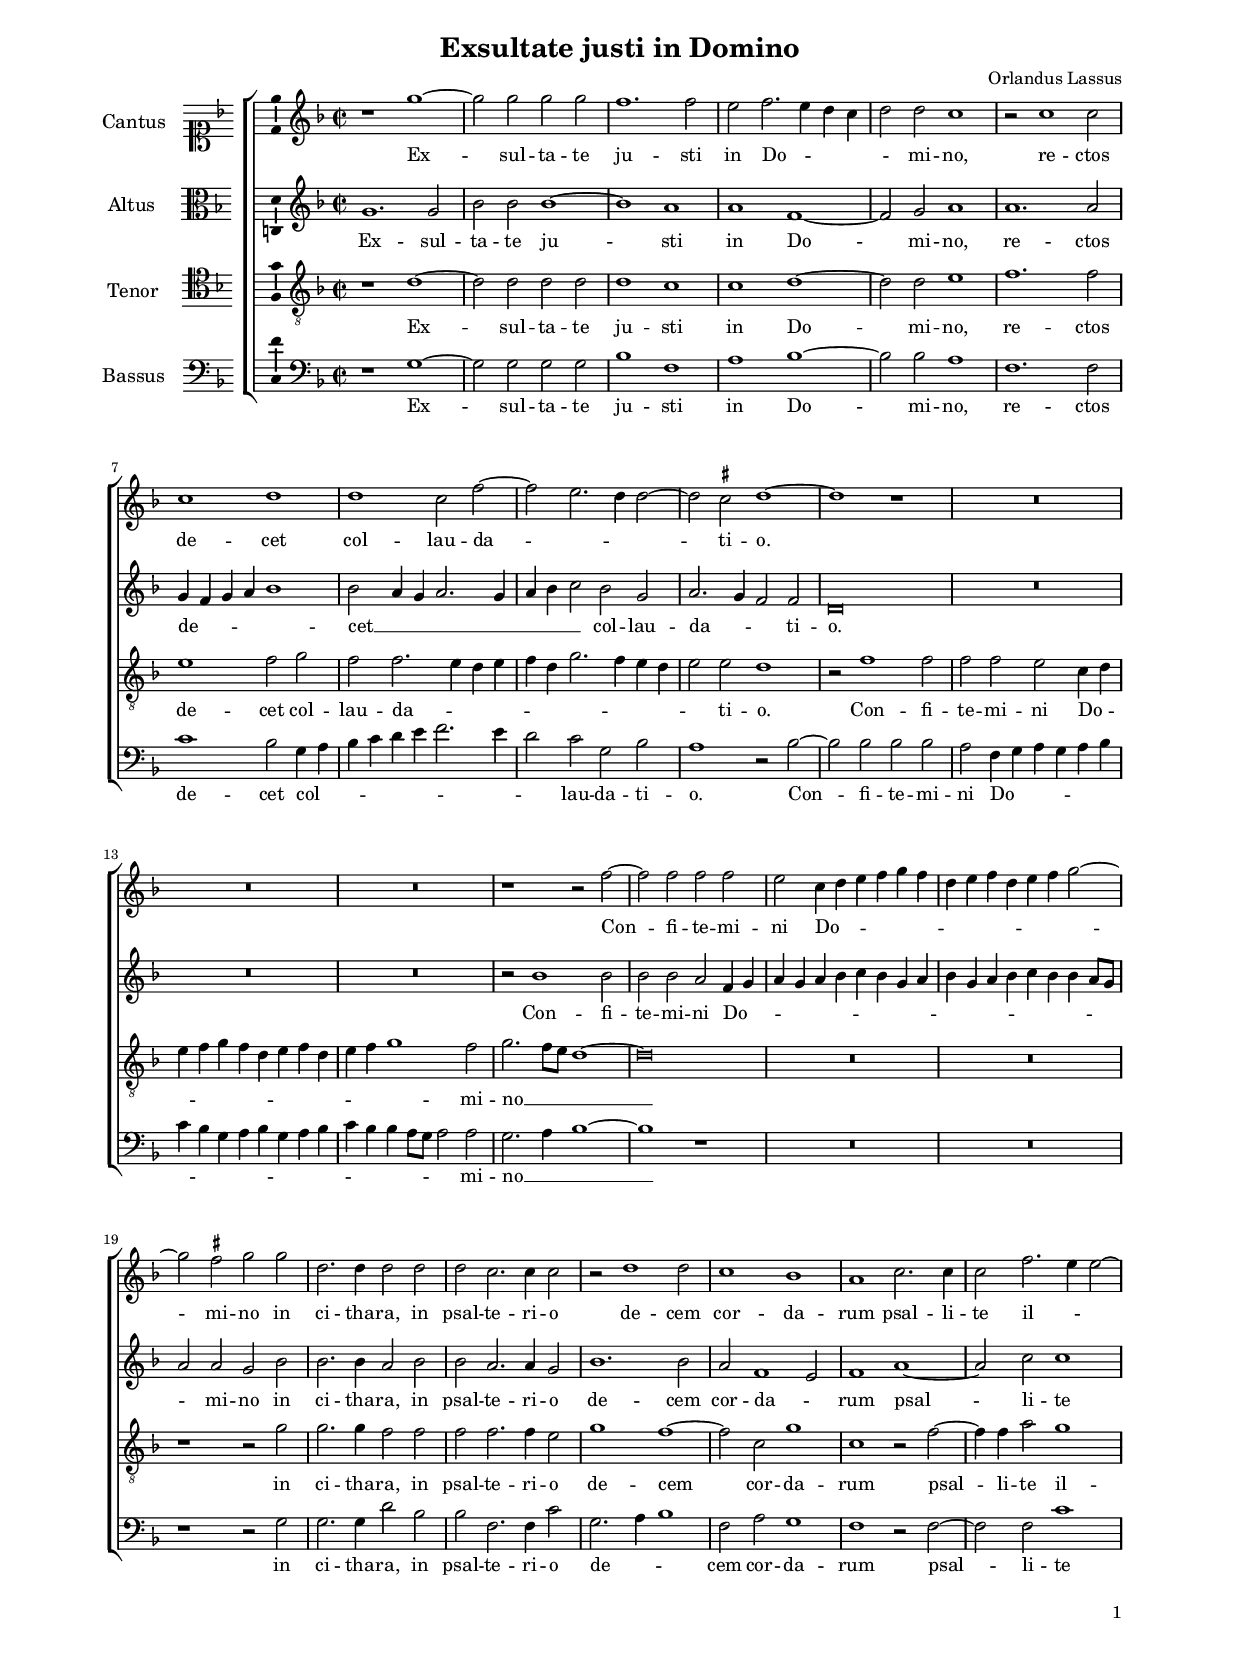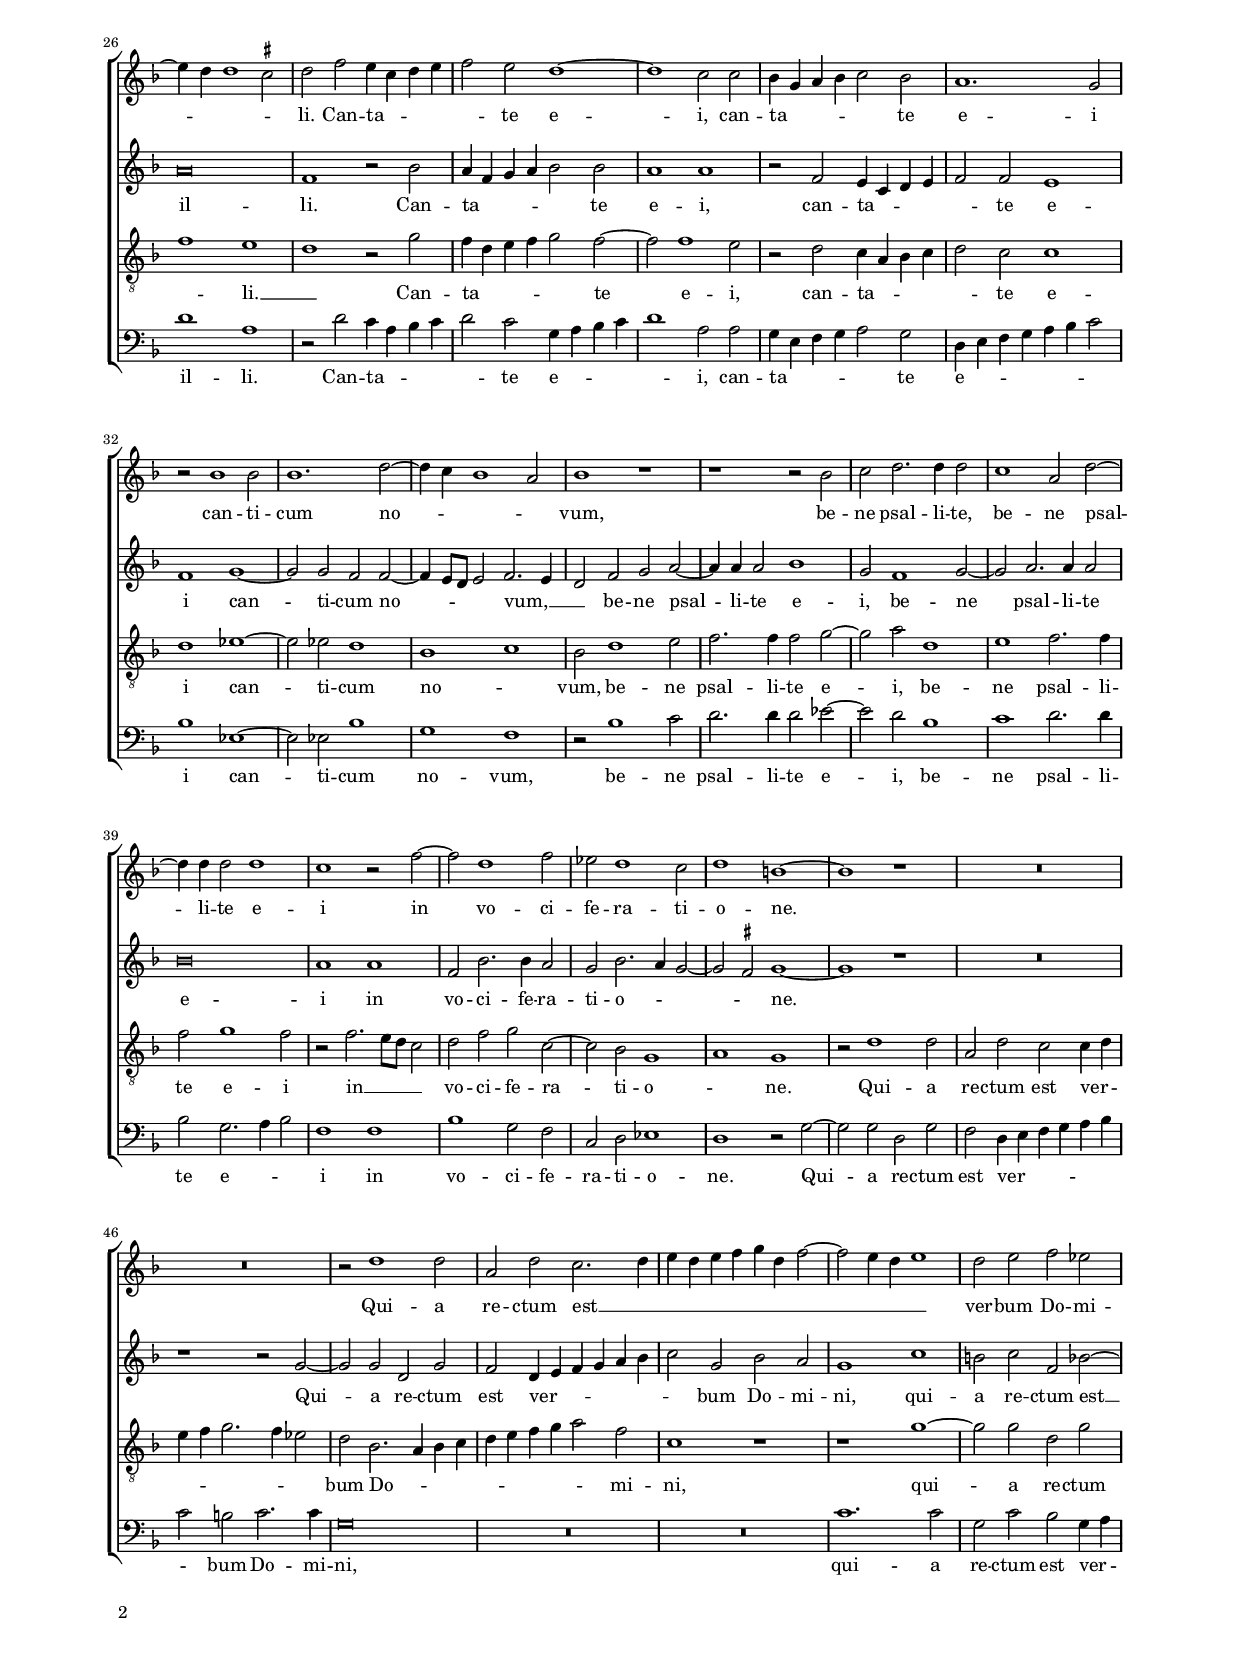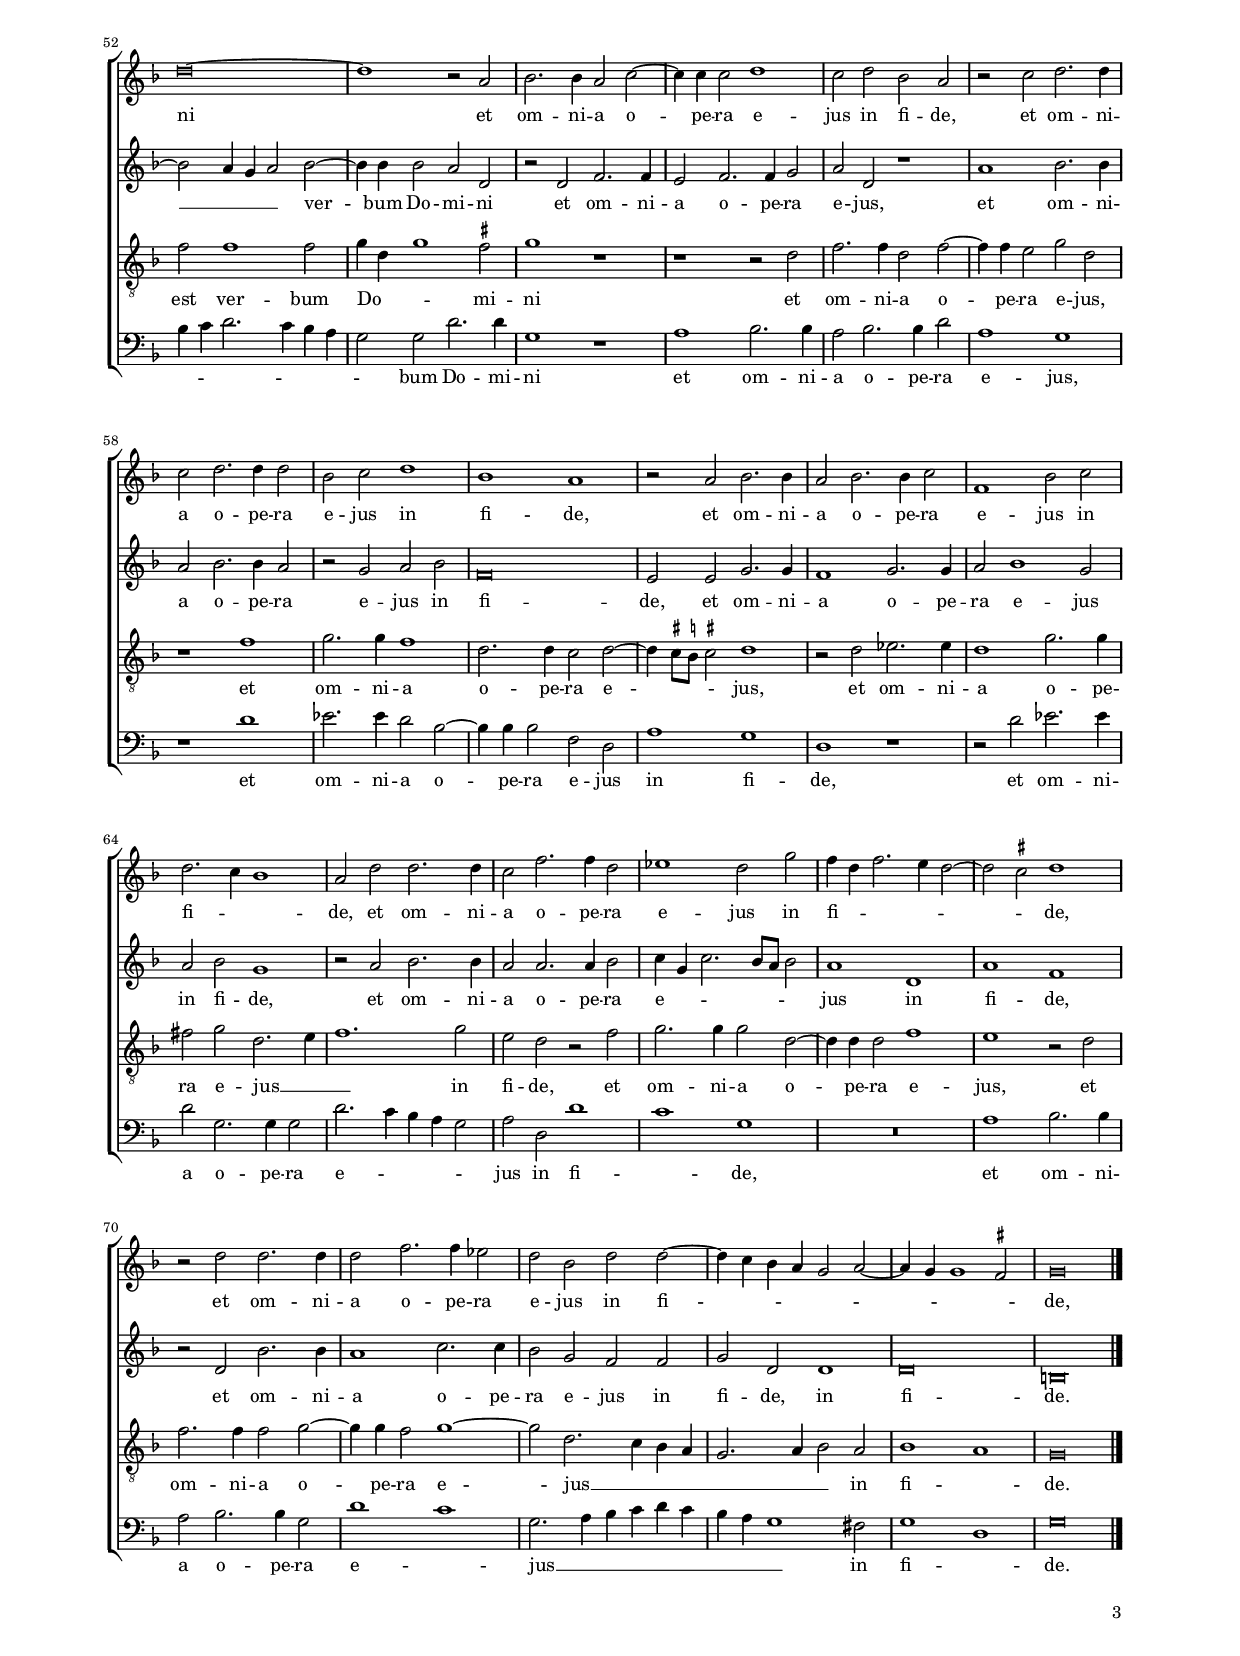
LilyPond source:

\header 
{
    title="Exsultate justi in Domino"
    composer="Orlandus Lassus"
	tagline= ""
}

\version "2.22.0"
\include "deutsch.ly"
#(set-global-staff-size 15)
#(ly:set-option 'point-and-click #f)

global =  
	{
	\key f \major
	\time 2/2 \set Score.measureLength = #(ly:make-moment 2/1)
	\skip 1*2*75 \bar "|."
	}

	ficta = { \once \set suggestAccidentals = ##t }
    m = \melisma
    me = \melismaEnd

\paper
	{
	top-margin = 1.7 \cm
	bottom-margin = 1.1 \cm
	left-margin = 2 \cm
	right-margin = 2 \cm
	ragged-bottom = ##f
	ragged-last-bottom = ##f
	print-page-number = ##f
	system-system-spacing = #'((basic-distance . 17) (minimum-distance . 14) (padding . 6) (strechability . 150))
    oddFooterMarkup=\markup   \fill-line { "" \fromproperty #'page:page-number-string }
    evenFooterMarkup=\markup  \fill-line { \fromproperty #'page:page-number-string "" }
    last-bottom-spacing = #'((basic-distance . 11) (minimum-distance . 7) (padding . 4))
    systems-per-page = 4
	}
    
    
    incipitcantus = \markup { \score {
	{
	\set Staff.instrumentName = \markup { \fontsize #1 "Cantus" }
	\key f \major
	\clef soprano
	s4 \bar ""
	}
	\layout  {
	raggedright = ##t
	indent = 1.6 \cm
	line-width = 2.2\cm
	\context { \Staff \remove Time_signature_engraver }
	\override Staff.Clef.Y-extent = #'(0 . 0)
	}} \hspace #1 }
	
      
incipitaltus = \markup { \score {
	{
	\set Staff.instrumentName = \markup { \fontsize #1 "Altus" }
	\key f \major
	\clef alto
	s4 \bar ""
	}
	\layout  {
	raggedright = ##t
	indent = 1.6 \cm
	line-width = 2.2\cm
	\context { \Staff \remove Time_signature_engraver }
	\override Staff.Clef.Y-extent = #'(0 . 0)
	}} \hspace #1 }


incipittenor = \markup { \score {
	{
	\set Staff.instrumentName = \markup { \fontsize #1 "Tenor" }
	\key f \major
	\clef tenor
	s4 \bar ""
	}
	\layout  {
	raggedright = ##t
	indent = 1.6 \cm
	line-width = 2.2\cm
	\context { \Staff \remove Time_signature_engraver }
	\override Staff.Clef.Y-extent = #'(0 . 0)
	}} \hspace #1 }


incipitbassus = \markup { \score {
	{
	\set Staff.instrumentName = \markup { \fontsize #1 "Bassus" }
	\key f \major
	\clef bass
	s4 \bar ""
	}
	\layout  {
	raggedright = ##t
	indent = 1.6 \cm
	line-width = 2.2\cm
	\context { \Staff \remove Time_signature_engraver }
	\override Staff.Clef.Y-extent = #'(0 . 0)
	}} \hspace #1 }
	
cantus = \relative c''
	{
	r1 g'~
	g2 g g g
	f1. f2
	e2 f2. \m e4 d c
%5
	d2 \me d c1 |
	r2 c1 c2
	c1 d
	d1 c2 f~
	f2 \m e2. d4 d2~
%10
	d2 \me \ficta cis d1~ |
	d1 r
	R\breve
	R\breve
	R\breve
%15
	r1 r2 f~
	f2 f f f
	e2 c4 \m d e f g f
	d4 e f d e f g2~
	g2 \me \ficta fis g g
%20
	d2. d4 d2 d |
	d2 c2. c4 c2
	r2 d1 d2
	c1 b
	a1 c2. c4
%25
	c2 f2. \m e4 e2~ |
	e4 d d1 \ficta cis2 \me
	d2 f e4 \m c d e
	f2 \me e d1~
	d1 c2 c
%30
	b4 \m g a b c2 \me b |
	a1. g2
	r2 b1 b2
	b1. d2~
	d4 \m c b1 a2 \me
%35
	b1 r |
	r1 r2 b
	c2 d2. d4 d2
	c1 a2 d~
	d4 d d2 d1
%40
	c1 r2 f~ |
	f2 d1 f2
	es2 d1 c2
	d1 h~
	h1 r
%45
	R\breve | 
	R\breve
	r2 d1 d2
	a2 d c2. \m d4
	e4 d e f g d f2~
%50
	f2 e4 d e1 \me |
	d2 e f es
	d\breve~
	d1 r2 a
	b2. b4 a2 c~
%55
	c4 c c2 d1 |
	c2 d b a
	r2 c d2. d4
	c2 d2. d4 d2
	b2 c d1
%60
	b1 a |
	r2 a b2. b4 |
	a2 b2. b4 c2
	f,1 b2 c
	d2. \m c4 b1 \me
%65
	a2 d d2. d4 |
	c2 f2. f4 d2
	es1 d2 g
	f4 \m d f2. e4 d2~
	d2 \ficta cis \me d1
%70
	r2 d d2. d4 |
	d2 f2. f4 es2
	d2 b d d~
	d4 \m c b a g2 a~
	a4 g g1 \ficta fis2 \me
%75
	g\breve	
	}

altus = \relative c''
	{
	g1. g2
	b2 b b1~
	b1 a
	a1 f~
%5
	f2 g a1 |
	a1. a2
	g4 \m f g a b1 \me
	b2 \m a4 g a2. g4
	a4 b c2 \me b g
%10
	a2. \m g4 f2 \me f |
	d\breve
	R\breve
	R\breve
	R\breve
%15
	r2 b'1 b2 |
	b2 b a f4 \m g |
	a4 g a b c b g a |
	b4 g a b c b b a8 g |
	a2 \me a g b |
%20
	b2. b4 a2 b |
	b2 a2. a4 g2
	b1. b2
	a2 f1 \m e2 \me
	f1 a~
%25
	a2 c c1 |
	a\breve
	f1 r2 b
	a4 \m f g a b2 \me b
	a1 a
%30
	r2 f e4 \m c d e |
	f2 \me f e1
	f1 g~
	g2 g f f~
	f4 \m e8 d e2 \me f2. \m e4
%35
	d2 \me f g a~ |
	a4 a a2 b1
	g2 f1 g2~
	g2 a2. a4 a2
	b\breve
%40
	a1 a |
	f2 b2. b4 a2
	g2 b2. \m a4 g2~
	g2 \ficta fis \me g1~
	g1 r
%45
	R\breve
	r1 r2 g~
	g2 g d g
	f2 d4 \m e f g a b
	c2 \me g b a
%50
	g1 c |
	h2 c f, b~
	b2 \m a4 g a2 \me b~
	b4 b b2 a d,
	r2 d f2. f4
%55
	e2 f2. f4 g2 |
	a2 d, r1
	a'1 b2. b4
	a2 b2. b4 a2
	r2 g a b
%60
	f\breve |
	e2 e g2. g4
	f1 g2. g4
	a2 b1 g2
	a2 b g1
%65
	r2 a b2. b4 |
	a2 a2. a4 b2
	c4 \m g c2. b8 a b2 \me
	a1 d,
	a'1 f
%70
	r2 d b'2. b4 |
	a1 c2. c4
	b2 g f f
	g2 d d1
	d\breve
%75
	h\breve
	}

tenor = \relative c' 
	{
	r1 d~
	d2 d d d
	d1 c
	c1 d~
%5
	d2 d e1 |
	f1. f2
	e1 f2 g
	f2 f2. \m e4 d e |
	f4 d g2. f4 e d
%10
	e2 \me e d1 |
	r2 f1 f2
	f2 f e2 c4 \m d
	e4 f g f d e f d
	e4 f g1 \me f2 
%15
	g2. \m f8 e d1~ |
	d\breve \me
	R\breve
	R\breve
	r1 r2 g
%20
	g2. g4 f2 f |
	f2 f2. f4 e2
	g1 f~
	f2 c g'1
	c,1 r2 f~
%25
	f4 f a2 g1 \m |
	f1 \me e \m
	d1 \me r2 g
	f4 \m d e f g2 \me f~
	f2 f1 e2
%30
	r2 d c4 \m a b c |
	d2 \me c c1
	d1 es~
	es2 es d1
	b1 \m c \me
%35
	b2 d1 e2 |
	f2. f4 f2 g~
	g2 a d,1
	e1 f2. f4
	f2 g1 f2
%40
	r2 f2. \m e8 d c2 \me |
	d2 f g c,~
	c2 b g1 \m
	a1 \me g
	r2 d'1 d2
%45
	a2 d c c4 \m d |
	e4 f g2. f4 es2 \me
	d2 b2. \m a4 b c
	d4 e f g a2 \me f
	c1 r
%50
	r1 g'~ |
	g2 g d g
	f2 f1 f2
	g4 \m d g1 \me \ficta fis2
	g1 r
%55
	r1 r2 d |
	f2. f4 d2 f~
	f4 f e2 g d
	r1 f
	g2. g4 f1
%60
	d2. d4 c2 d~ |
	d4 \m \ficta cis8 \ficta h \ficta cis!2 \me d1
	r2 d es2. es4
	d1 g2. g4
	fis2 g d2. \m e4
%65
	f1. \me g2 |
	e2 d r2 f
	g2. g4 g2 d2~
	d4 d d2 f1
	e1 r2 d
%70
	f2. f4 f2 g~ |
	g4 g f2 g1~
	g2 d2. \m c4 b a
	g2. a4 b2 \me a
	b1 \m a \me
%75
	g\breve
	}

bassus = \relative c'
	{
	r1 g~
	g2 g g g
	b1 f
	a1 b~
%5
	b2 b a1 |
	f1. f2
	c'1 b2 g4 \m a
	b4 c d e f2. e4
	d2 \me c g b
%10
	a1 r2 b~ |
	b2 b b b
	a2 f4 \m g a g a b
	c4 b g a b g a b
	c4 b b a8 g a2 \me a
%15
	g2. \m a4 b1~ |
	b1 \me r
	R\breve
	R\breve
	r1 r2 g
%20
	g2. g4 d'2 b |
	b2 f2. f4 c'2
	g2. \m a4 b1 \me
	f2 a g1
	f1 r2 f~
%25
	f2 f c'1 |
	d1 a
	r2 d c4 \m a b c
	d2 \me c g4 \m a b c
	d1 \me a2 a
%30
	g4 \m e f g a2 \me g2 |
	d4 \m e f g a b c2 \me
	b1 es,~
	es2 es b'1
	g1 f
%35
	r2 b1 c2 |
	d2. d4 d2 es~
	es2 d b1
	c1 d2. d4
	b2 g2. \m a4 b2 \me
%40
	f1 f |
	b1 g2 f
	c2 d es1
	d1 r2 g~
	g2 g d g
%45
	f2 d4 \m e f g a b |
	c2 \me h c2. c4
	g\breve
	R\breve
	R\breve
%50
	c1. c2 |
	g2 c b g4 \m a
	b4 c d2. c4 b a
	g2 \me g d'2. d4
	g,1 r
%55
	a1 b2. b4 |
	a2 b2. b4 d2
	a1 g
	r1 d'
	es2. es4 d2 b~
%60
	b4 b b2 f d |
	a'1 g
	d1 r
	r2 d' es2. es4
	d2 g,2. g4 g2
%65
	d'2. \m c4 b a g2 \me |
	a2 d, d'1 \m
	c1 \me g
	R\breve
	a1 b2. b4
%70
	a2 b2. b4 g2 |
	d'1 \m c \me
	g2. \m a4 b c d c
	b4 a g1 \me fis2
	g1 \m d \me
%75
	g\breve
	}


lyricscantus = \lyricmode {
		Ex -- sul -- ta -- te ju -- sti in Do -- mi -- no,
		re -- ctos de -- cet col -- lau -- da -- ti -- o.
		Con -- fi -- te -- mi -- ni Do -- mi -- no in ci -- tha -- ra,
		in psal -- te -- ri -- o de -- cem cor -- da -- rum psal -- li -- te il -- li.
		Can -- ta -- te e -- i,
		can -- ta -- te e -- i can -- ti -- cum no -- vum,
		be -- ne psal -- li -- te,
		be -- ne psal -- li -- te e -- i in vo -- ci -- fe -- ra -- ti -- o -- ne.
		Qui -- a re -- ctum est __ ver -- bum Do -- mi -- ni
		et om -- ni -- a o -- pe -- ra e -- jus in fi -- de,
		et om -- ni -- a o -- pe -- ra e -- jus in fi -- de,
		et om -- ni -- a o -- pe -- ra e -- jus in fi -- de,
		et om -- ni -- a o -- pe -- ra e -- jus in fi -- de,
		et om -- ni -- a o -- pe -- ra e -- jus in fi -- de,
		in fi -- de.
	}


lyricsaltus = \lyricmode {
		Ex -- sul -- ta -- te ju -- sti in Do -- mi -- no,
		re -- ctos de -- cet __ col -- lau -- da -- ti -- o.
		Con -- fi -- te -- mi -- ni Do -- mi -- no in ci -- tha -- ra,
		in psal -- te -- ri -- o de -- cem cor -- da -- rum psal -- li -- te il -- li.
		Can -- ta -- te e -- i,
		can -- ta -- te e -- i can -- ti -- cum no -- vum, __
		be -- ne psal -- li -- te e -- i,
		be -- ne psal -- li -- te e -- i in vo -- ci -- fe -- ra -- ti -- o -- ne.
		Qui -- a re -- ctum est ver -- bum Do -- mi -- ni,
		qui -- a re -- ctum est __ ver -- bum Do -- mi -- ni
		et om -- ni -- a o -- pe -- ra e -- jus,
		et om -- ni -- a o -- pe -- ra e -- jus in fi -- de,
		et om -- ni -- a o -- pe -- ra e -- jus in fi -- de,
		et om -- ni -- a o -- pe -- ra e -- jus in fi -- de,
		et om -- ni -- a o -- pe -- ra e -- jus in fi -- de,
		in fi -- de.
	}


lyricstenor = \lyricmode {
		Ex -- sul -- ta -- te ju -- sti in Do -- mi -- no,
		re -- ctos de -- cet col -- lau -- da -- ti -- o.
		Con -- fi -- te -- mi -- ni Do -- mi -- no __ in ci -- tha -- ra,
		in psal -- te -- ri -- o de -- cem cor -- da -- rum psal -- li -- te il -- li. __
		Can -- ta -- te e -- i,
		can -- ta -- te e -- i can -- ti -- cum no -- vum,
		be -- ne psal -- li -- te e -- i,
		be -- ne psal -- li -- te e -- i in __ vo -- ci -- fe -- ra -- ti -- o -- ne.
		Qui -- a re -- ctum est ver -- bum Do -- mi -- ni,
		qui -- a re -- ctum est ver -- bum Do -- mi -- ni
		et om -- ni -- a o -- pe -- ra e -- jus,
		et om -- ni -- a o -- pe -- ra e -- jus,
		et om -- ni -- a o -- pe -- ra e -- jus __ in fi -- de,
		et om -- ni -- a o -- pe -- ra e -- jus,
		et om -- ni -- a o -- pe -- ra e -- jus __ in fi -- de.
	}


lyricsbassus = \lyricmode {
		Ex -- sul -- ta -- te ju -- sti in Do -- mi -- no,
		re -- ctos de -- cet col -- lau -- da -- ti -- o.
		Con -- fi -- te -- mi -- ni Do -- mi -- no __ in ci -- tha -- ra,
		in psal -- te -- ri -- o de -- cem cor -- da -- rum psal -- li -- te il -- li.
		Can -- ta -- te e -- i,
		can -- ta -- te e -- i can -- ti -- cum no -- vum,
		be -- ne psal -- li -- te e -- i,
		be -- ne psal -- li -- te e -- i in vo -- ci -- fe -- ra -- ti -- o -- ne.
		Qui -- a re -- ctum est ver -- bum Do -- mi -- ni,
		qui -- a re -- ctum est ver -- bum Do -- mi -- ni
		et om -- ni -- a o -- pe -- ra e -- jus,
		et om -- ni -- a o -- pe -- ra e -- jus in fi -- de,
		et om -- ni -- a o -- pe -- ra e -- jus in fi -- de,
		et om -- ni -- a o -- pe -- ra e -- jus __ in fi -- de.
	}
    


\score
{  
	\transpose c c {
	\new ChoirStaff \with { \override StaffGrouper.staff-staff-spacing.basic-distance = #12 }
	<<

	\new Staff << \global
	\new Voice="v1" {
		\set Staff.instrumentName=\incipitcantus
        %       \set Staff.instrumentName="S"
		\set Staff.midiInstrument = "reed organ"
		\clef "violin"
		\cantus }
	\new Lyrics \lyricsto "v1" {\lyricscantus }
	>>


	\new Staff << \global
	\new Voice="v2" {
		\set Staff.instrumentName=\incipitaltus
        %       \set Staff.instrumentName="A"
		\set Staff.midiInstrument = "reed organ"
        \clef "violin" % "G_8"
		\altus}
	\new Lyrics \lyricsto "v2" {\lyricsaltus }
	>>


	\new Staff << \global
	\new Voice="v3" {
		\set Staff.instrumentName=\incipittenor
        %       \set Staff.instrumentName="T"
		\set Staff.midiInstrument = "reed organ"
		\clef "G_8"
		\tenor }
	\new Lyrics \lyricsto "v3" {\lyricstenor }
	>>


	\new Staff << \global
	\new Voice="v4" {
		\set Staff.instrumentName=\incipitbassus
        %       \set Staff.instrumentName="B"
		\set Staff.midiInstrument = "reed organ"
		\clef "bass" 
		\bassus }
	\new Lyrics \lyricsto "v4" {\lyricsbassus}
	>>

	>>
	} % transpose

	\layout
	{
	indent = 2.3 \cm
%	\context { \Lyrics \override VerticalAxisGroup.nonstaff-relatedstaff-spacing.padding = #2 }
%	\context { \Lyrics \override LyricText.font-size = #1 }
	\context { \Staff \override TimeSignature.break-visibility = #end-of-line-invisible }
    \context { \Staff \consists "Ambitus_engraver" }
%   \context { \Staff \consists "Custos_engraver" \override Custos.style = #'mensural }
%	\context { \Voice \override Slur.transparent = ##t }
	\context { \Score \override BarNumber.padding = #2 }
	\context { \Voice \override NoteHead.style = #'baroque }
	}

\midi
	{
	}
	
}

% EOF
